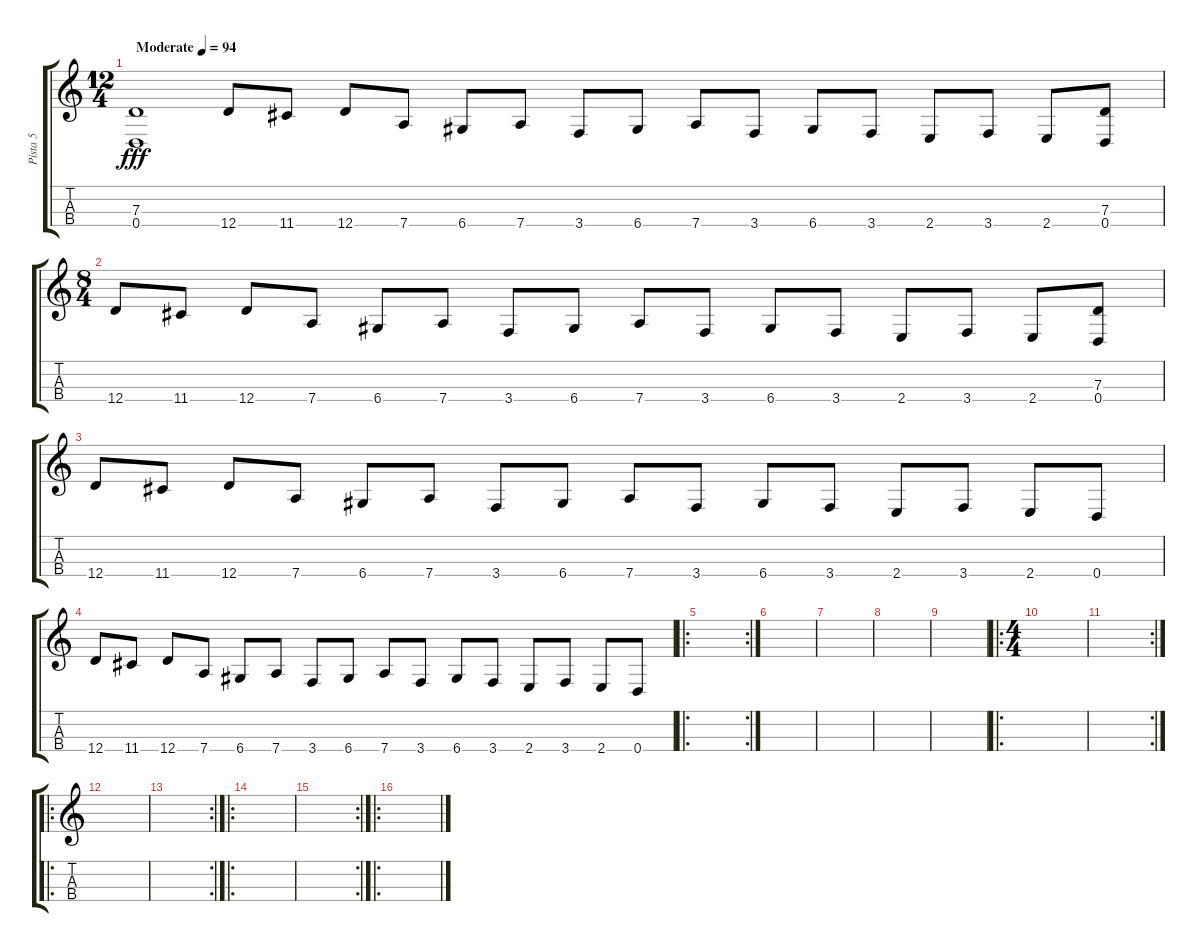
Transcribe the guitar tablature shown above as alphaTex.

\track ("Pista 5" "Pista 5") {instrument churchorgan}
\staff {score tabs}
\tuning (E4 B3 G3 D3) {hide}
\ts (12 4)
\tempo (94 "Moderate")
\clef g2
\ks c
(7.3 0.4).1{dy fff instrument churchorgan} 12.4.8 11.4.8 12.4.8 7.4.8 6.4.8 7.4.8 3.4.8 6.4.8 7.4.8 3.4.8 6.4.8 3.4.8 2.4.8 3.4.8 2.4.8 (7.3 0.4).8 |
\ts (8 4)
12.4.8 11.4.8 12.4.8 7.4.8 6.4.8 7.4.8 3.4.8 6.4.8 7.4.8 3.4.8 6.4.8 3.4.8 2.4.8 3.4.8 2.4.8 (7.3 0.4).8 |
12.4.8 11.4.8 12.4.8 7.4.8 6.4.8 7.4.8 3.4.8 6.4.8 7.4.8 3.4.8 6.4.8 3.4.8 2.4.8 3.4.8 2.4.8 0.4.8 |
12.4.8 11.4.8 12.4.8 7.4.8 6.4.8 7.4.8 3.4.8 6.4.8 7.4.8 3.4.8 6.4.8 3.4.8 2.4.8 3.4.8 2.4.8 0.4.8 |
\ro
\rc 2
|
|
|
|
|
\ro
\ts (4 4)
|
\rc 2
|
\ro
|
\rc 2
|
\ro
|
\rc 2
|
\ro
